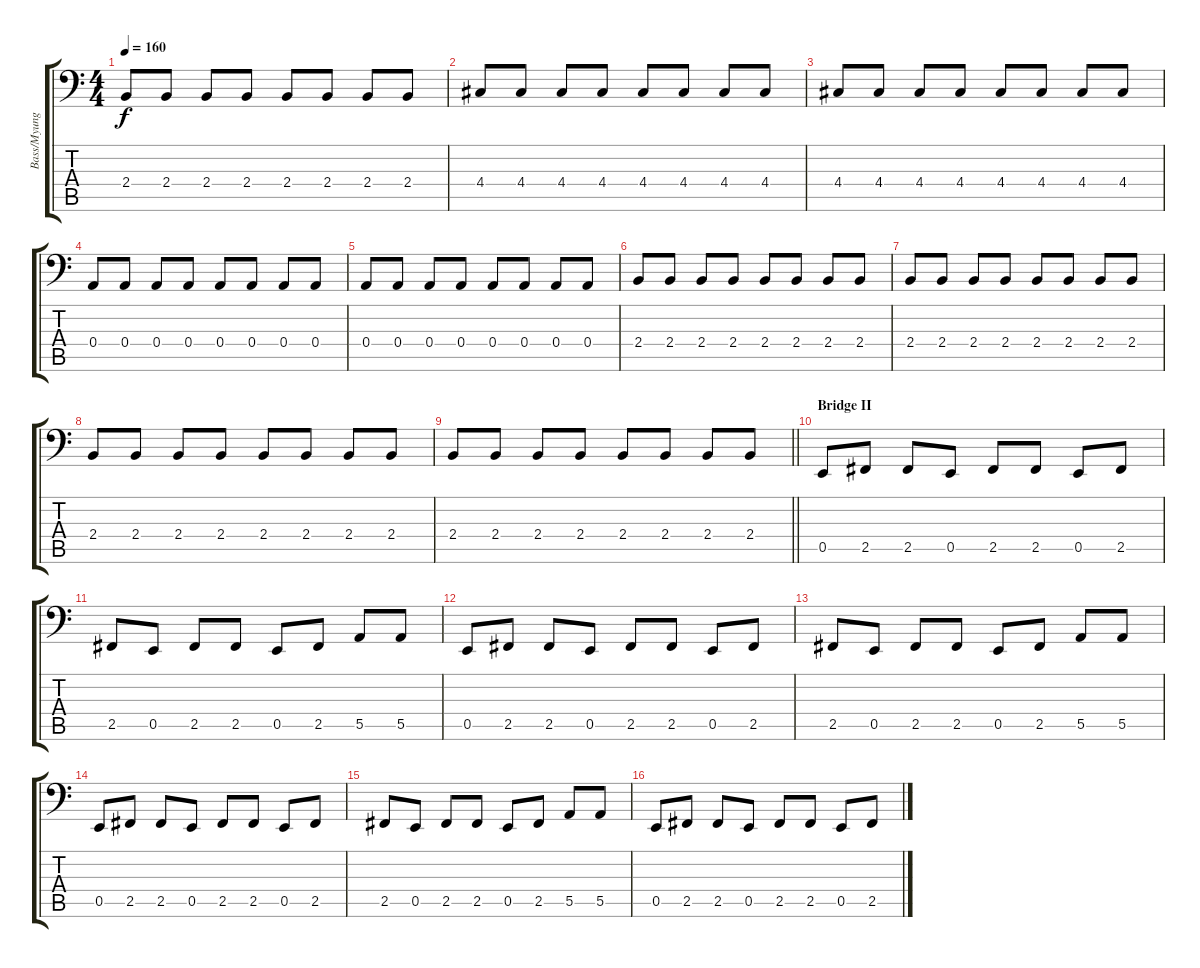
\track ("Bass/Myung" "Bass/Myung") {instrument electricbassfinger}
\staff {score tabs}
\tuning (C3 G2 D2 A1 E1 B0) {hide}
\ts (4 4)
\tempo 160
\clef f4
\ks c
2.4.8{dy f} 2.4.8 2.4.8 2.4.8 2.4.8 2.4.8 2.4.8 2.4.8 |
4.4.8 4.4.8 4.4.8 4.4.8 4.4.8 4.4.8 4.4.8 4.4.8 |
4.4.8 4.4.8 4.4.8 4.4.8 4.4.8 4.4.8 4.4.8 4.4.8 |
0.4.8 0.4.8 0.4.8 0.4.8 0.4.8 0.4.8 0.4.8 0.4.8 |
0.4.8 0.4.8 0.4.8 0.4.8 0.4.8 0.4.8 0.4.8 0.4.8 |
2.4.8 2.4.8 2.4.8 2.4.8 2.4.8 2.4.8 2.4.8 2.4.8 |
2.4.8 2.4.8 2.4.8 2.4.8 2.4.8 2.4.8 2.4.8 2.4.8 |
2.4.8 2.4.8 2.4.8 2.4.8 2.4.8 2.4.8 2.4.8 2.4.8 |
\barLineRight lightlight
2.4.8 2.4.8 2.4.8 2.4.8 2.4.8 2.4.8 2.4.8 2.4.8 |
\section ("" "Bridge II")
0.5.8{instrument synthbass2} 2.5.8 2.5.8 0.5.8 2.5.8 2.5.8 0.5.8 2.5.8 |
2.5.8 0.5.8 2.5.8 2.5.8 0.5.8 2.5.8 5.5.8 5.5.8 |
0.5.8 2.5.8 2.5.8 0.5.8 2.5.8 2.5.8 0.5.8 2.5.8 |
2.5.8 0.5.8 2.5.8 2.5.8 0.5.8 2.5.8 5.5.8 5.5.8 |
0.5.8 2.5.8 2.5.8 0.5.8 2.5.8 2.5.8 0.5.8 2.5.8 |
2.5.8 0.5.8 2.5.8 2.5.8 0.5.8 2.5.8 5.5.8 5.5.8 |
0.5.8 2.5.8 2.5.8 0.5.8 2.5.8 2.5.8 0.5.8 2.5.8
